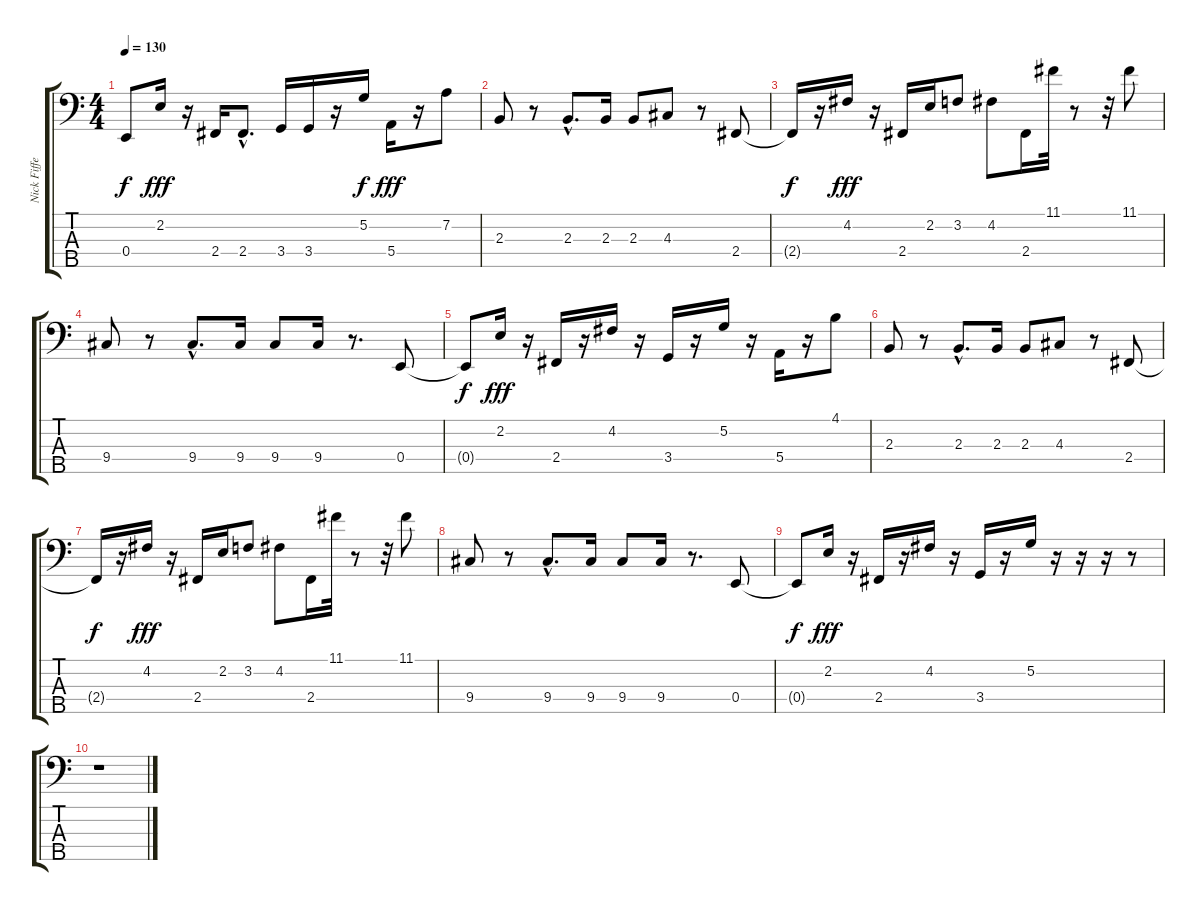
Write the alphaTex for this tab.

\track ("Nick Fiffe - Bass" "Nick Fiffe") {instrument electricbassfinger}
\staff {score tabs}
\tuning (G2 D2 A1 E1 B0) {hide}
\ts (4 4)
\tempo 130
\clef f4
\ks c
0.4{t}.8{dy f} 2.2.16{dy fff} r.16 2.4.16 2.4{hac}.8{d} 3.4.16 3.4.16 r.16{instrument slapbass1} 5.2.16{dy f} 5.4.16{dy fff instrument electricbassfinger} r.16 7.2.8{instrument slapbass1} |
2.3.8{instrument electricbassfinger} r.8 2.3{hac}.8{d} 2.3.16 2.3.8 4.3.8 r.8 2.4.8 |
2.4{t}.16{dy f} r.16 4.2.16{dy fff} r.16 2.4.16 2.2.16 3.2.8 4.2.8 2.4.16 11.1.32{instrument slapbass1} r.8 r.32 11.1.8 |
9.4.8{instrument electricbassfinger} r.8 9.4{hac}.8{d} 9.4.16 9.4.8 9.4.16 r.8{d} 0.4.8 |
0.4{t}.8{dy f} 2.2.16{dy fff} r.16 2.4.16 r.16 4.2.16 r.16 3.4.16 r.16 5.2.16 r.16 5.4.16 r.16 4.1.8 |
2.3.8 r.8 2.3{hac}.8{d} 2.3.16 2.3.8 4.3.8 r.8 2.4.8 |
2.4{t}.16{dy f} r.16 4.2.16{dy fff} r.16 2.4.16 2.2.16 3.2.8 4.2.8 2.4.16 11.1.32{instrument slapbass1} r.8 r.32 11.1.8 |
9.4.8{instrument electricbassfinger} r.8 9.4{hac}.8{d} 9.4.16 9.4.8 9.4.16 r.8{d} 0.4.8 |
0.4{t}.8{dy f} 2.2.16{dy fff} r.16 2.4.16 r.16 4.2.16 r.16 3.4.16 r.16 5.2.16 r.16 r.16 r.16 r.8 |
r.1
